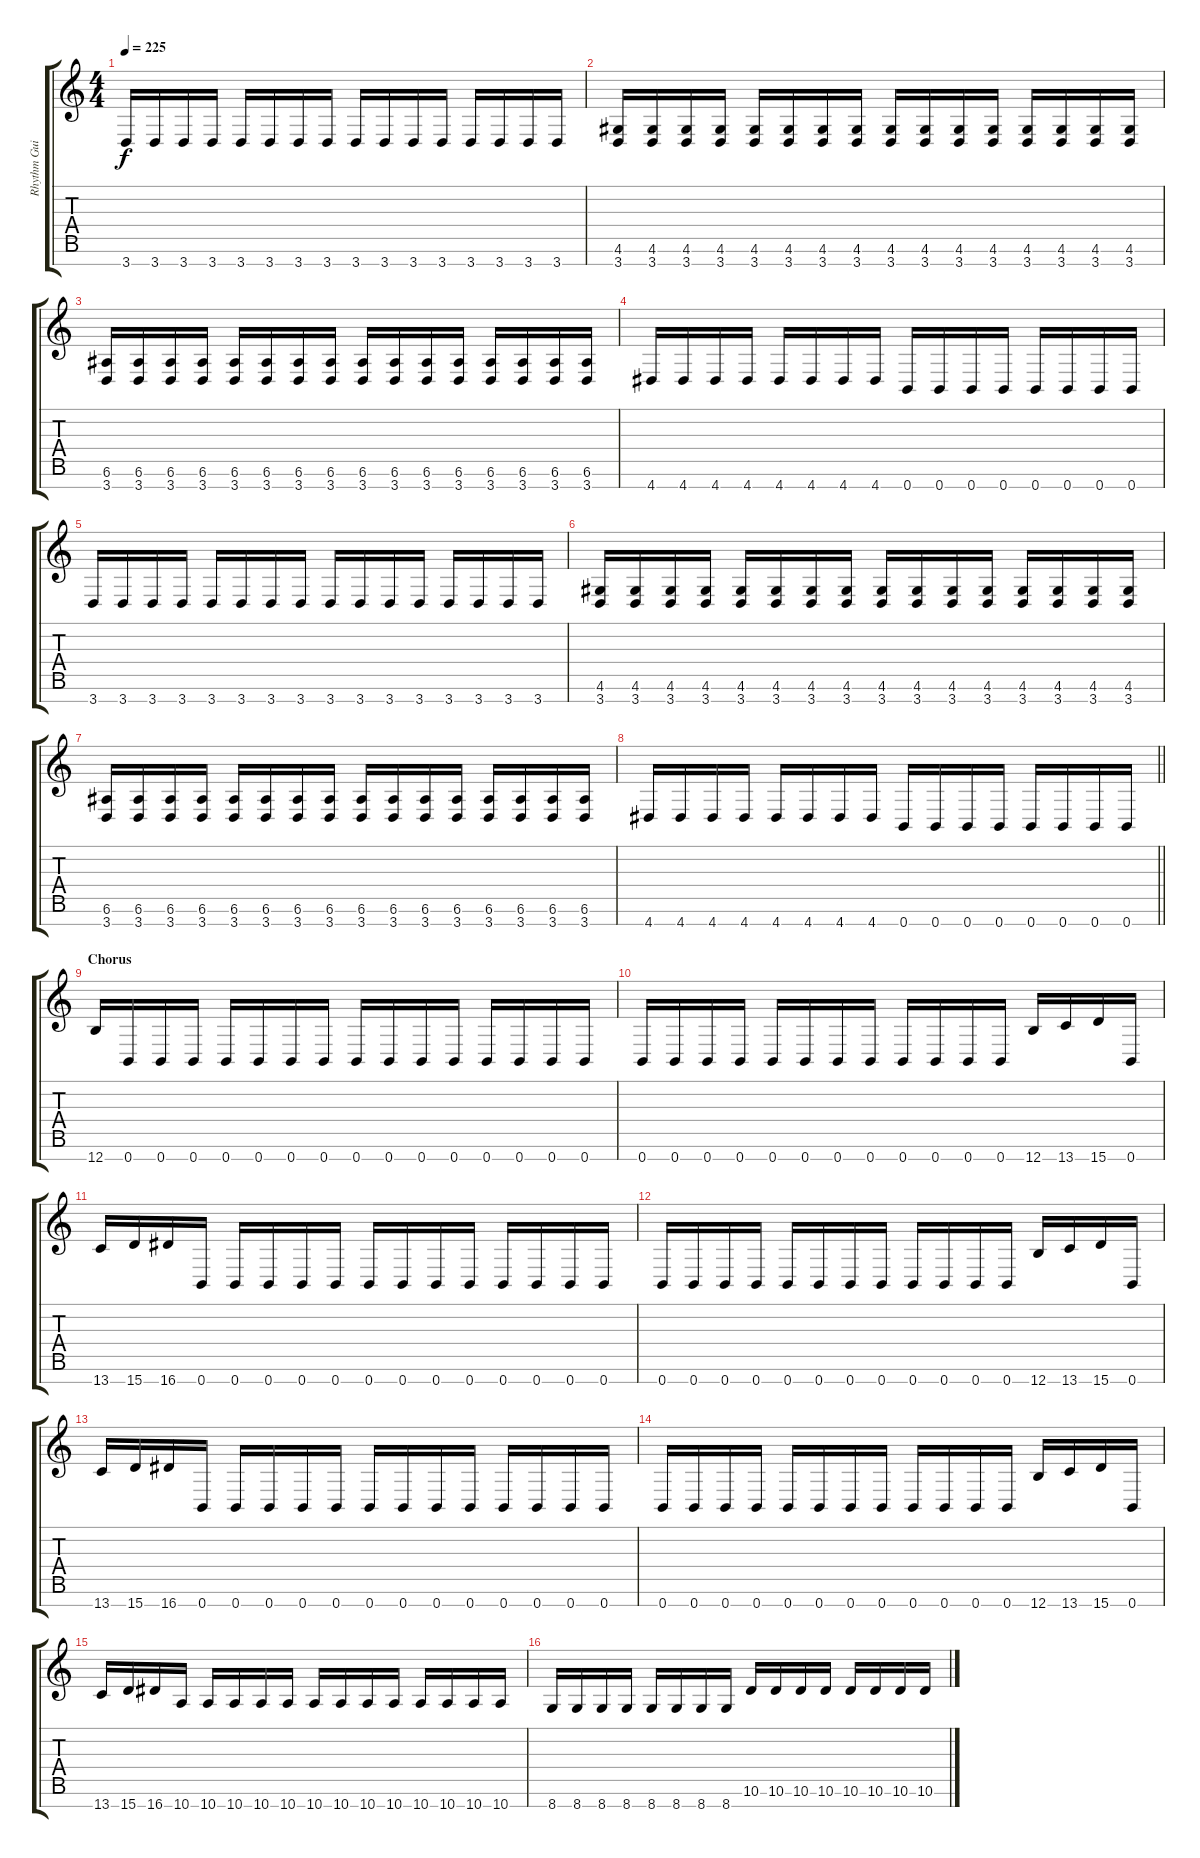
\track ("Rhythm Guitar 2" "Rhythm Gui") {instrument overdrivenguitar}
\staff {score tabs}
\tuning (E4 B3 G3 D3 A2 E2 B1) {hide}
\ts (4 4)
\tempo 225
\clef g2
\ks c
3.7.16{dy f} 3.7.16 3.7.16 3.7.16 3.7.16 3.7.16 3.7.16 3.7.16 3.7.16 3.7.16 3.7.16 3.7.16 3.7.16 3.7.16 3.7.16 3.7.16 |
(4.6 3.7).16 (4.6 3.7).16 (4.6 3.7).16 (4.6 3.7).16 (4.6 3.7).16 (4.6 3.7).16 (4.6 3.7).16 (4.6 3.7).16 (4.6 3.7).16 (4.6 3.7).16 (4.6 3.7).16 (4.6 3.7).16 (4.6 3.7).16 (4.6 3.7).16 (4.6 3.7).16 (4.6 3.7).16 |
(6.6 3.7).16 (6.6 3.7).16 (6.6 3.7).16 (6.6 3.7).16 (6.6 3.7).16 (6.6 3.7).16 (6.6 3.7).16 (6.6 3.7).16 (6.6 3.7).16 (6.6 3.7).16 (6.6 3.7).16 (6.6 3.7).16 (6.6 3.7).16 (6.6 3.7).16 (6.6 3.7).16 (6.6 3.7).16 |
4.7.16 4.7.16 4.7.16 4.7.16 4.7.16 4.7.16 4.7.16 4.7.16 0.7.16 0.7.16 0.7.16 0.7.16 0.7.16 0.7.16 0.7.16 0.7.16 |
3.7.16 3.7.16 3.7.16 3.7.16 3.7.16 3.7.16 3.7.16 3.7.16 3.7.16 3.7.16 3.7.16 3.7.16 3.7.16 3.7.16 3.7.16 3.7.16 |
(4.6 3.7).16 (4.6 3.7).16 (4.6 3.7).16 (4.6 3.7).16 (4.6 3.7).16 (4.6 3.7).16 (4.6 3.7).16 (4.6 3.7).16 (4.6 3.7).16 (4.6 3.7).16 (4.6 3.7).16 (4.6 3.7).16 (4.6 3.7).16 (4.6 3.7).16 (4.6 3.7).16 (4.6 3.7).16 |
(6.6 3.7).16 (6.6 3.7).16 (6.6 3.7).16 (6.6 3.7).16 (6.6 3.7).16 (6.6 3.7).16 (6.6 3.7).16 (6.6 3.7).16 (6.6 3.7).16 (6.6 3.7).16 (6.6 3.7).16 (6.6 3.7).16 (6.6 3.7).16 (6.6 3.7).16 (6.6 3.7).16 (6.6 3.7).16 |
\barLineRight lightlight
4.7.16 4.7.16 4.7.16 4.7.16 4.7.16 4.7.16 4.7.16 4.7.16 0.7.16 0.7.16 0.7.16 0.7.16 0.7.16 0.7.16 0.7.16 0.7.16 |
\section ("" "Chorus")
12.7.16 0.7.16 0.7.16 0.7.16 0.7.16 0.7.16 0.7.16 0.7.16 0.7.16 0.7.16 0.7.16 0.7.16 0.7.16 0.7.16 0.7.16 0.7.16 |
0.7.16 0.7.16 0.7.16 0.7.16 0.7.16 0.7.16 0.7.16 0.7.16 0.7.16 0.7.16 0.7.16 0.7.16 12.7.16 13.7.16 15.7.16 0.7.16 |
13.7.16 15.7.16 16.7.16 0.7.16 0.7.16 0.7.16 0.7.16 0.7.16 0.7.16 0.7.16 0.7.16 0.7.16 0.7.16 0.7.16 0.7.16 0.7.16 |
0.7.16 0.7.16 0.7.16 0.7.16 0.7.16 0.7.16 0.7.16 0.7.16 0.7.16 0.7.16 0.7.16 0.7.16 12.7.16 13.7.16 15.7.16 0.7.16 |
13.7.16 15.7.16 16.7.16 0.7.16 0.7.16 0.7.16 0.7.16 0.7.16 0.7.16 0.7.16 0.7.16 0.7.16 0.7.16 0.7.16 0.7.16 0.7.16 |
0.7.16 0.7.16 0.7.16 0.7.16 0.7.16 0.7.16 0.7.16 0.7.16 0.7.16 0.7.16 0.7.16 0.7.16 12.7.16 13.7.16 15.7.16 0.7.16 |
13.7.16 15.7.16 16.7.16 10.7.16 10.7.16 10.7.16 10.7.16 10.7.16 10.7.16 10.7.16 10.7.16 10.7.16 10.7.16 10.7.16 10.7.16 10.7.16 |
8.7.16 8.7.16 8.7.16 8.7.16 8.7.16 8.7.16 8.7.16 8.7.16 10.6.16 10.6.16 10.6.16 10.6.16 10.6.16 10.6.16 10.6.16 10.6.16
